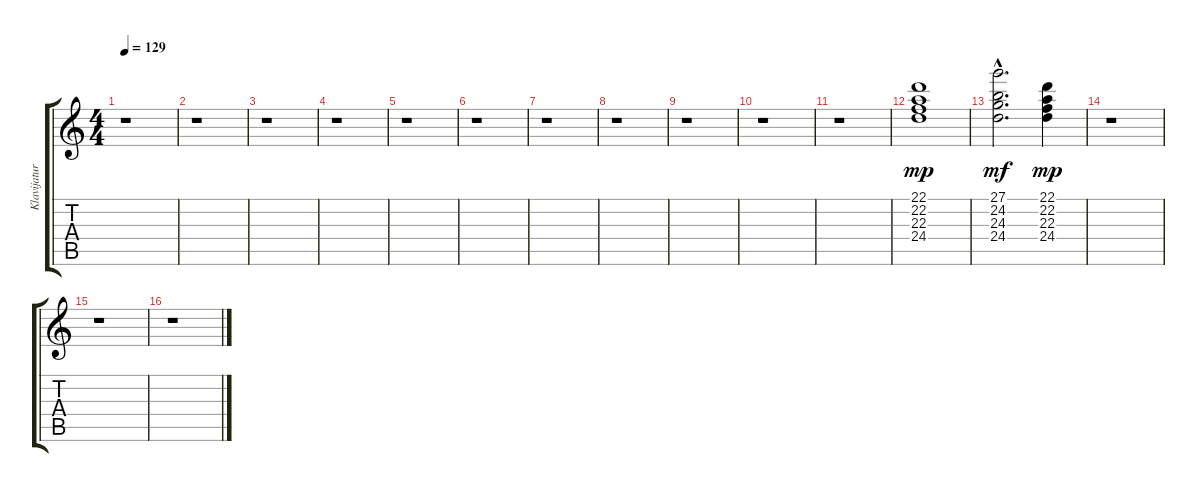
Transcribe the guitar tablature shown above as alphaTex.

\track ("Klavijatura I" "Klavijatur") {instrument stringensemble1}
\staff {score tabs}
\tuning (E4 B3 G3 D3 A2 E2) {hide}
\ts (4 4)
\tempo 129
\clef g2
\ks c
r.1{dy f} |
r.1 |
r.1 |
r.1 |
r.1 |
r.1 |
r.1 |
r.1 |
r.1 |
r.1 |
r.1 |
(22.1 22.2 22.3 24.4).1{dy mp} |
(27.1{hac} 24.2 24.3 24.4).2{d dy mf} (22.1 22.2 22.3 24.4).4{dy mp} |
r.1 |
r.1 |
r.1
